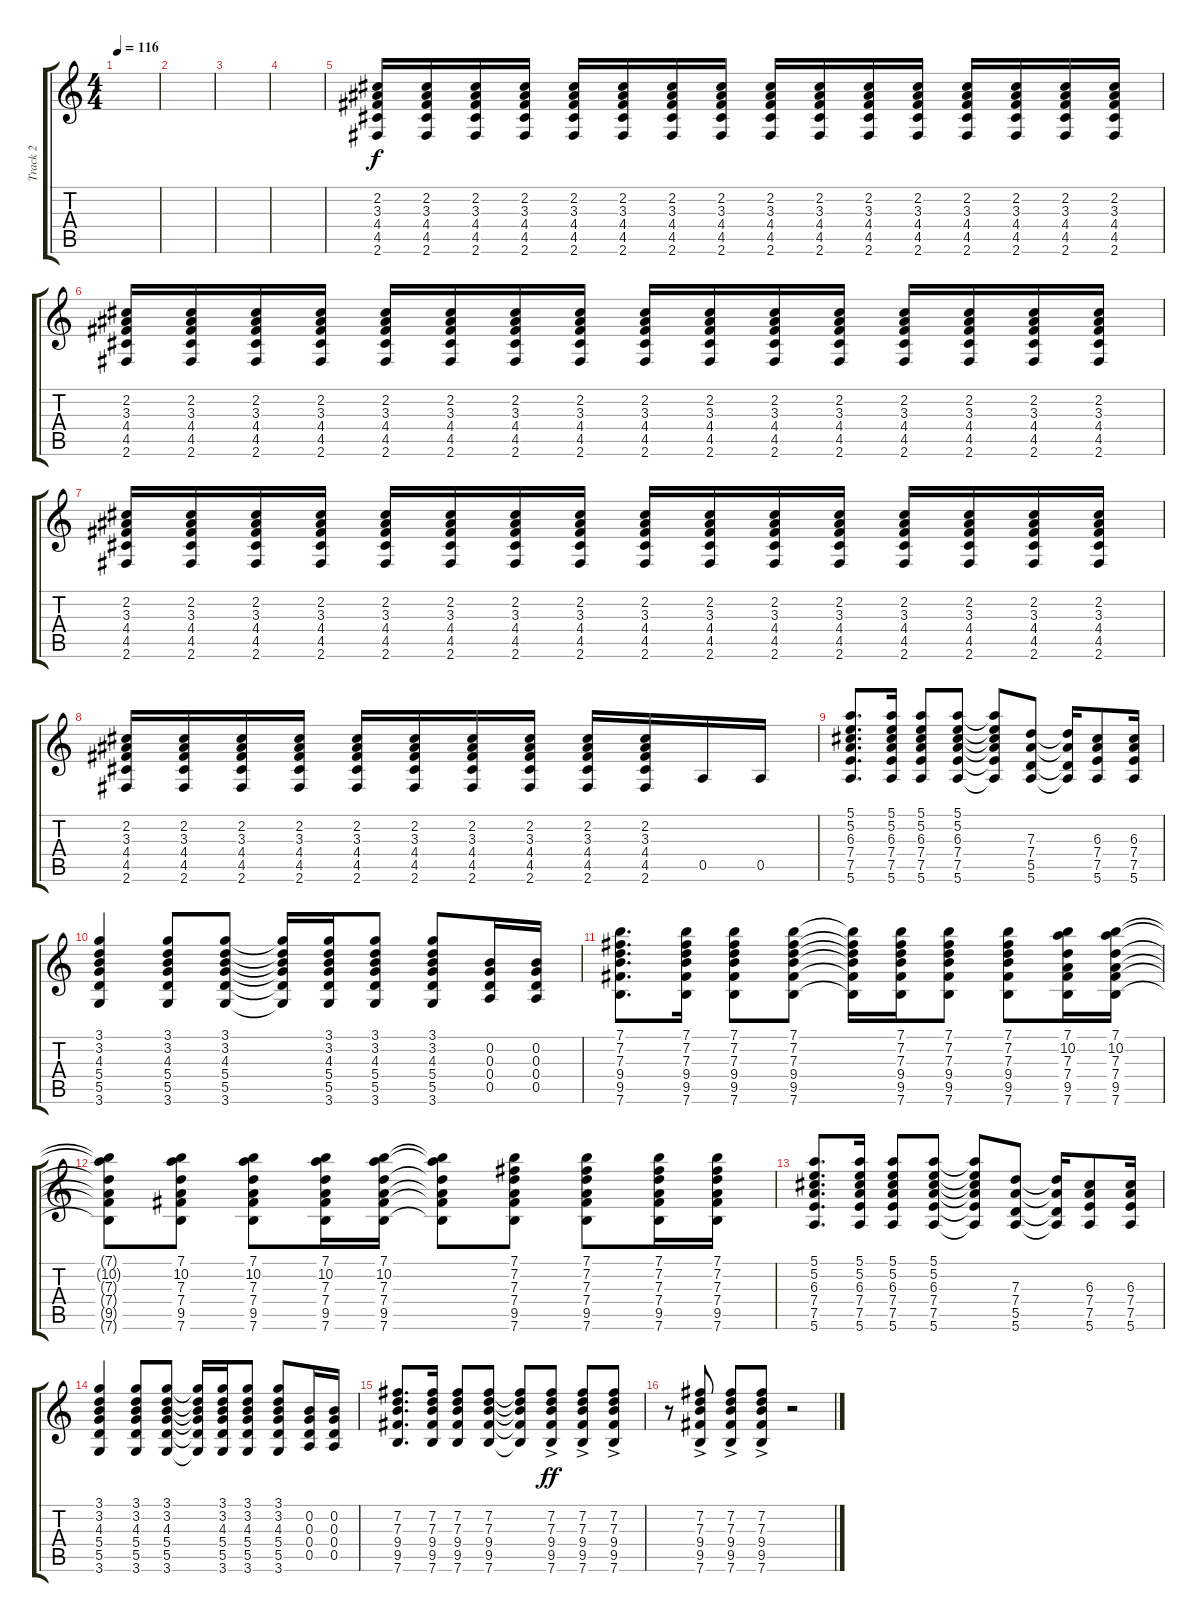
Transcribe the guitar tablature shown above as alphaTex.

\track ("Track 2" "Track 2") {instrument overdrivenguitar}
\staff {score tabs}
\tuning (E4 B3 G3 D3 A2 E2) {hide}
\ts (4 4)
\tempo 116
\clef g2
\ks c
|
|
|
|
(2.2 3.3 4.4 4.5 2.6).16{dy f} (2.2 3.3 4.4 4.5 2.6).16 (2.2 3.3 4.4 4.5 2.6).16 (2.2 3.3 4.4 4.5 2.6).16 (2.2 3.3 4.4 4.5 2.6).16 (2.2 3.3 4.4 4.5 2.6).16 (2.2 3.3 4.4 4.5 2.6).16 (2.2 3.3 4.4 4.5 2.6).16 (2.2 3.3 4.4 4.5 2.6).16 (2.2 3.3 4.4 4.5 2.6).16 (2.2 3.3 4.4 4.5 2.6).16 (2.2 3.3 4.4 4.5 2.6).16 (2.2 3.3 4.4 4.5 2.6).16 (2.2 3.3 4.4 4.5 2.6).16 (2.2 3.3 4.4 4.5 2.6).16 (2.2 3.3 4.4 4.5 2.6).16 |
(2.2 3.3 4.4 4.5 2.6).16 (2.2 3.3 4.4 4.5 2.6).16 (2.2 3.3 4.4 4.5 2.6).16 (2.2 3.3 4.4 4.5 2.6).16 (2.2 3.3 4.4 4.5 2.6).16 (2.2 3.3 4.4 4.5 2.6).16 (2.2 3.3 4.4 4.5 2.6).16 (2.2 3.3 4.4 4.5 2.6).16 (2.2 3.3 4.4 4.5 2.6).16 (2.2 3.3 4.4 4.5 2.6).16 (2.2 3.3 4.4 4.5 2.6).16 (2.2 3.3 4.4 4.5 2.6).16 (2.2 3.3 4.4 4.5 2.6).16 (2.2 3.3 4.4 4.5 2.6).16 (2.2 3.3 4.4 4.5 2.6).16 (2.2 3.3 4.4 4.5 2.6).16 |
(2.2 3.3 4.4 4.5 2.6).16 (2.2 3.3 4.4 4.5 2.6).16 (2.2 3.3 4.4 4.5 2.6).16 (2.2 3.3 4.4 4.5 2.6).16 (2.2 3.3 4.4 4.5 2.6).16 (2.2 3.3 4.4 4.5 2.6).16 (2.2 3.3 4.4 4.5 2.6).16 (2.2 3.3 4.4 4.5 2.6).16 (2.2 3.3 4.4 4.5 2.6).16 (2.2 3.3 4.4 4.5 2.6).16 (2.2 3.3 4.4 4.5 2.6).16 (2.2 3.3 4.4 4.5 2.6).16 (2.2 3.3 4.4 4.5 2.6).16 (2.2 3.3 4.4 4.5 2.6).16 (2.2 3.3 4.4 4.5 2.6).16 (2.2 3.3 4.4 4.5 2.6).16 |
(2.2 3.3 4.4 4.5 2.6).16 (2.2 3.3 4.4 4.5 2.6).16 (2.2 3.3 4.4 4.5 2.6).16 (2.2 3.3 4.4 4.5 2.6).16 (2.2 3.3 4.4 4.5 2.6).16 (2.2 3.3 4.4 4.5 2.6).16 (2.2 3.3 4.4 4.5 2.6).16 (2.2 3.3 4.4 4.5 2.6).16 (2.2 3.3 4.4 4.5 2.6).16 (2.2 3.3 4.4 4.5 2.6).16 0.5.16 0.5.16 |
(5.1 5.2 6.3 7.4 7.5 5.6).8{d} (5.1 5.2 6.3 7.4 7.5 5.6).16 (5.1 5.2 6.3 7.4 7.5 5.6).8 (5.1 5.2 6.3 7.4 7.5 5.6).8 (5.1{t} 5.2{t} 6.3{t} 7.4{t} 7.5{t} 5.6{t}).8 (7.3 7.4 5.5 5.6).8 (7.3{t} 7.4{t} 5.5{t} 5.6{t}).16 (6.3 7.4 7.5 5.6).8 (6.3 7.4 7.5 5.6).16 |
(3.1 3.2 4.3 5.4 5.5 3.6).4 (3.1 3.2 4.3 5.4 5.5 3.6).8 (3.1 3.2 4.3 5.4 5.5 3.6).8 (3.1{t} 3.2{t} 4.3{t} 5.4{t} 5.5{t} 3.6{t}).16 (3.1 3.2 4.3 5.4 5.5 3.6).16 (3.1 3.2 4.3 5.4 5.5 3.6).8 (3.1 3.2 4.3 5.4 5.5 3.6).8 (0.2 0.3 0.4 0.5).16 (0.2 0.3 0.4 0.5).16 |
(7.1 7.2 7.3 9.4 9.5 7.6).8{d} (7.1 7.2 7.3 9.4 9.5 7.6).16 (7.1 7.2 7.3 9.4 9.5 7.6).8 (7.1 7.2 7.3 9.4 9.5 7.6).8 (7.1{t} 7.2{t} 7.3{t} 9.4{t} 9.5{t} 7.6{t}).16 (7.1 7.2 7.3 9.4 9.5 7.6).16 (7.1 7.2 7.3 9.4 9.5 7.6).8 (7.1 7.2 7.3 9.4 9.5 7.6).8 (7.1 10.2 7.3 7.4 9.5 7.6).16 (7.1 10.2 7.3 7.4 9.5 7.6).16 |
(7.1{t} 10.2{t} 7.3{t} 7.4{t} 9.5{t} 7.6{t}).8 (7.1 10.2 7.3 7.4 9.5 7.6).8 (7.1 10.2 7.3 7.4 9.5 7.6).8 (7.1 10.2 7.3 7.4 9.5 7.6).16 (7.1 10.2 7.3 7.4 9.5 7.6).16 (7.1{t} 10.2{t} 7.3{t} 7.4{t} 9.5{t} 7.6{t}).8 (7.1 7.2 7.3 7.4 9.5 7.6).8 (7.1 7.2 7.3 7.4 9.5 7.6).8 (7.1 7.2 7.3 7.4 9.5 7.6).16 (7.1 7.2 7.3 7.4 9.5 7.6).16 |
(5.1 5.2 6.3 7.4 7.5 5.6).8{d} (5.1 5.2 6.3 7.4 7.5 5.6).16 (5.1 5.2 6.3 7.4 7.5 5.6).8 (5.1 5.2 6.3 7.4 7.5 5.6).8 (5.1{t} 5.2{t} 6.3{t} 7.4{t} 7.5{t} 5.6{t}).8 (7.3 7.4 5.5 5.6).8 (7.3{t} 7.4{t} 5.5{t} 5.6{t}).16 (6.3 7.4 7.5 5.6).8 (6.3 7.4 7.5 5.6).16 |
(3.1 3.2 4.3 5.4 5.5 3.6).4 (3.1 3.2 4.3 5.4 5.5 3.6).8 (3.1 3.2 4.3 5.4 5.5 3.6).8 (3.1{t} 3.2{t} 4.3{t} 5.4{t} 5.5{t} 3.6{t}).16 (3.1 3.2 4.3 5.4 5.5 3.6).16 (3.1 3.2 4.3 5.4 5.5 3.6).8 (3.1 3.2 4.3 5.4 5.5 3.6).8 (0.2 0.3 0.4 0.5).16 (0.2 0.3 0.4 0.5).16 |
(7.2 7.3 9.4 9.5 7.6).8{d} (7.2 7.3 9.4 9.5 7.6).16 (7.2 7.3 9.4 9.5 7.6).8 (7.2 7.3 9.4 9.5 7.6).8 (7.2{t} 7.3{t} 9.4{t} 9.5{t} 7.6{t}).8 (7.2{ac} 7.3{ac} 9.4{ac} 9.5{ac} 7.6{ac}).8{dy ff} (7.2{ac} 7.3{ac} 9.4{ac} 9.5{ac} 7.6{ac}).8 (7.2{ac} 7.3{ac} 9.4{ac} 9.5{ac} 7.6{ac}).8 |
r.8 (7.2{ac} 7.3{ac} 9.4{ac} 9.5{ac} 7.6{ac}).8 (7.2{ac} 7.3{ac} 9.4{ac} 9.5{ac} 7.6{ac}).8 (7.2{ac} 7.3{ac} 9.4{ac} 9.5{ac} 7.6{ac}).8 r.2
